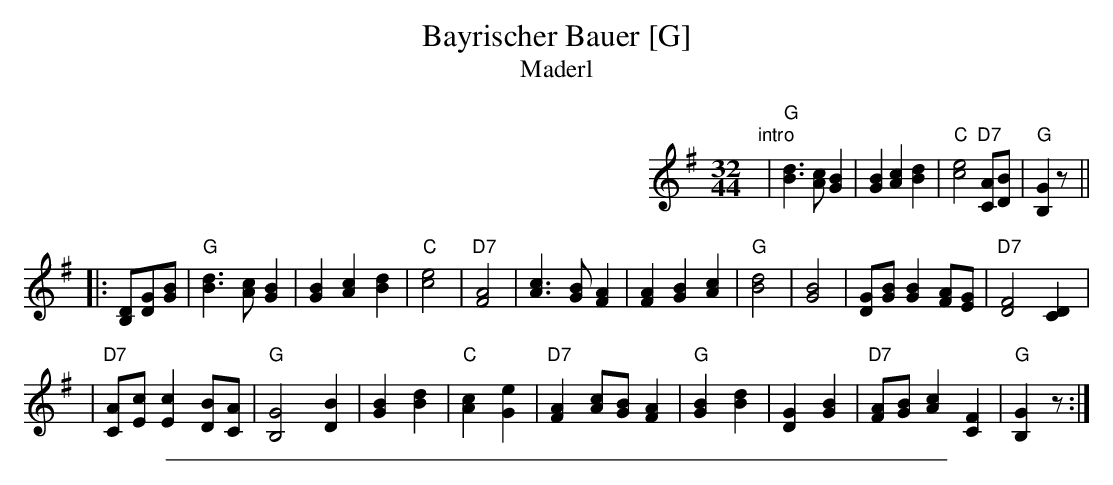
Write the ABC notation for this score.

X:1
T: Bayrischer Bauer [G]
T: Maderl
M: 32/44
L: 1/8
K: G
"intro"| "G"[d3B3] [cA] [B2G2] | [B2G2] [c2A2] [d2B2] | "C"[e4c4] "D7"[AC][BD] | "G"[G2B,2] z ||
|: [DB,][GD][BG] \
| "G"[d3B3] [cA] [B2G2] | [B2G2] [c2A2] [d2B2] \
| "C"[e4c4] | "D7"[A4F4] \
|    [c3A3] [BG] [A2F2] | [F2A2] [B2G2] [c2A2] \
| "G"[d4B4] | [B4G4] \
|    [GD][BG] [B2G2] [AF][GE] | "D7"[F4D4] [D2C2] |
|"D7"[AC][cE] [c2E2] [BD][AC] | "G"[G4B,4] [B2D2] \
|    [B2G2] [d2B2] | "C"[c2A2] [e2G2] \
|"D7"[A2F2] [cA][BG] [A2F2] | "G"[B2G2] [d2B2] \
|    [G2D2] [B2G2] | "D7"[AF][BG] [c2A2] [F2C2] | "G"[G2B,2] z :|
